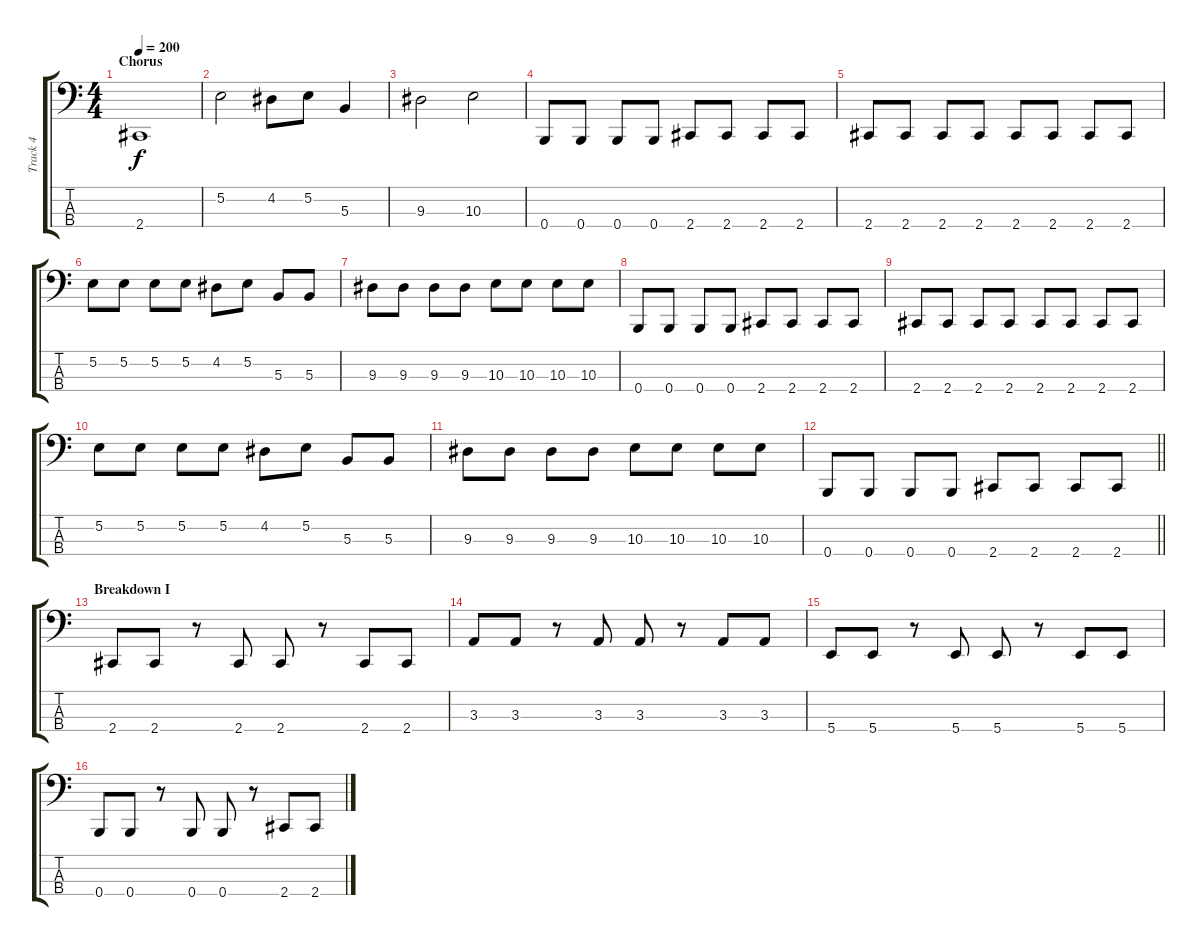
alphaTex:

\track ("Track 4" "Track 4") {instrument electricbasspick}
\staff {score tabs}
\tuning (E2 B1 Gb1 B0) {hide}
\ts (4 4)
\section ("" "Chorus")
\tempo 200
\clef f4
\ks c
2.4.1{dy f} |
5.2.2 4.2.8 5.2.8 5.3.4 |
9.3.2 10.3.2 |
0.4.8 0.4.8 0.4.8 0.4.8 2.4.8 2.4.8 2.4.8 2.4.8 |
2.4.8 2.4.8 2.4.8 2.4.8 2.4.8 2.4.8 2.4.8 2.4.8 |
5.2.8 5.2.8 5.2.8 5.2.8 4.2.8 5.2.8 5.3.8 5.3.8 |
9.3.8 9.3.8 9.3.8 9.3.8 10.3.8 10.3.8 10.3.8 10.3.8 |
0.4.8 0.4.8 0.4.8 0.4.8 2.4.8 2.4.8 2.4.8 2.4.8 |
2.4.8 2.4.8 2.4.8 2.4.8 2.4.8 2.4.8 2.4.8 2.4.8 |
5.2.8 5.2.8 5.2.8 5.2.8 4.2.8 5.2.8 5.3.8 5.3.8 |
9.3.8 9.3.8 9.3.8 9.3.8 10.3.8 10.3.8 10.3.8 10.3.8 |
\barLineRight lightlight
0.4.8 0.4.8 0.4.8 0.4.8 2.4.8 2.4.8 2.4.8 2.4.8 |
\section ("" "Breakdown I")
2.4.8 2.4.8 r.8 2.4.8 2.4.8 r.8 2.4.8 2.4.8 |
3.3.8 3.3.8 r.8 3.3.8 3.3.8 r.8 3.3.8 3.3.8 |
5.4.8 5.4.8 r.8 5.4.8 5.4.8 r.8 5.4.8 5.4.8 |
0.4.8 0.4.8 r.8 0.4.8 0.4.8 r.8 2.4.8 2.4.8
